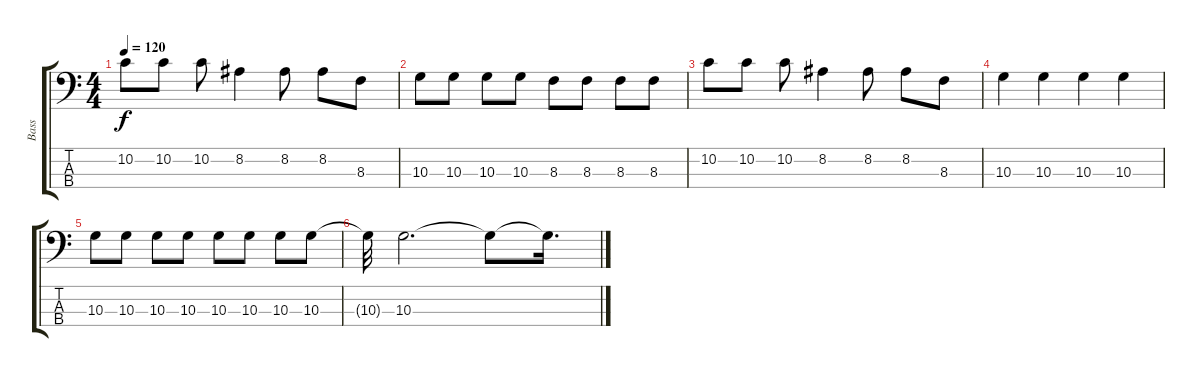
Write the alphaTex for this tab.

\track ("Bass" "Bass") {instrument electricbasspick}
\staff {score tabs}
\tuning (G2 D2 A1 E1) {hide}
\ts (4 4)
\tempo 120
\clef f4
\ks c
10.2.8{dy f} 10.2.8 10.2.8 8.2.4 8.2.8 8.2.8 8.3.8 |
10.3.8 10.3.8 10.3.8 10.3.8 8.3.8 8.3.8 8.3.8 8.3.8 |
10.2.8 10.2.8 10.2.8 8.2.4 8.2.8 8.2.8 8.3.8 |
10.3.4 10.3.4 10.3.4 10.3.4 |
10.3.8 10.3.8 10.3.8 10.3.8 10.3.8 10.3.8 10.3.8 10.3.8 |
10.3{t}.32 10.3.2{d} 10.3{t}.8 10.3{t}.16{d}
